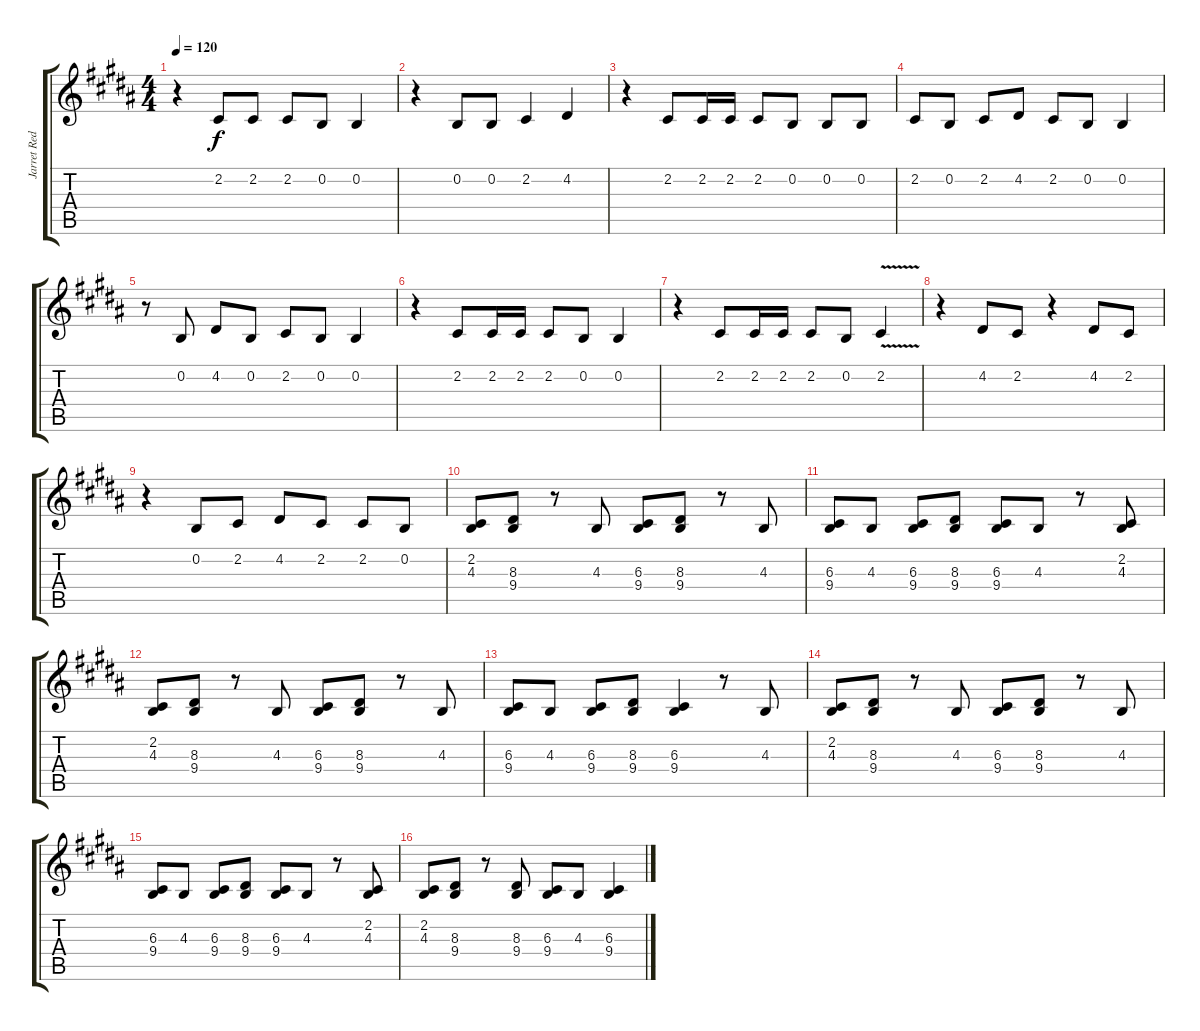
\track ("Jarret Reddick - Vocals" "Jarret Red") {instrument altosax}
\staff {score tabs}
\tuning (E4 B3 G3 D3 A2 E2) {hide}
\ts (4 4)
\tempo 120
\clef g2
\ks b
r.4{dy f} 2.2.8 2.2.8 2.2.8 0.2.8 0.2.4 |
r.4 0.2.8 0.2.8 2.2.4 4.2.4 |
r.4 2.2.8 2.2.16 2.2.16 2.2.8 0.2.8 0.2.8 0.2.8 |
2.2.8 0.2.8 2.2.8 4.2.8 2.2.8 0.2.8 0.2.4 |
r.8 0.2.8 4.2.8 0.2.8 2.2.8 0.2.8 0.2.4 |
r.4 2.2.8 2.2.16 2.2.16 2.2.8 0.2.8 0.2.4 |
r.4 2.2.8 2.2.16 2.2.16 2.2.8 0.2.8 2.2{v}.4 |
r.4 4.2.8 2.2.8 r.4 4.2.8 2.2.8 |
r.4 0.2.8 2.2.8 4.2.8 2.2.8 2.2.8 0.2.8 |
(2.2 4.3).8 (8.3 9.4).8 r.8 4.3.8 (6.3 9.4).8 (8.3 9.4).8 r.8 4.3.8 |
(6.3 9.4).8 4.3.8 (6.3 9.4).8 (8.3 9.4).8 (6.3 9.4).8 4.3.8 r.8 (2.2 4.3).8 |
(2.2 4.3).8 (8.3 9.4).8 r.8 4.3.8 (6.3 9.4).8 (8.3 9.4).8 r.8 4.3.8 |
(6.3 9.4).8 4.3.8 (6.3 9.4).8 (8.3 9.4).8 (6.3 9.4).4 r.8 4.3.8 |
(2.2 4.3).8 (8.3 9.4).8 r.8 4.3.8 (6.3 9.4).8 (8.3 9.4).8 r.8 4.3.8 |
(6.3 9.4).8 4.3.8 (6.3 9.4).8 (8.3 9.4).8 (6.3 9.4).8 4.3.8 r.8 (2.2 4.3).8 |
(2.2 4.3).8 (8.3 9.4).8 r.8 (8.3 9.4).8 (6.3 9.4).8 4.3.8 (6.3 9.4).4
